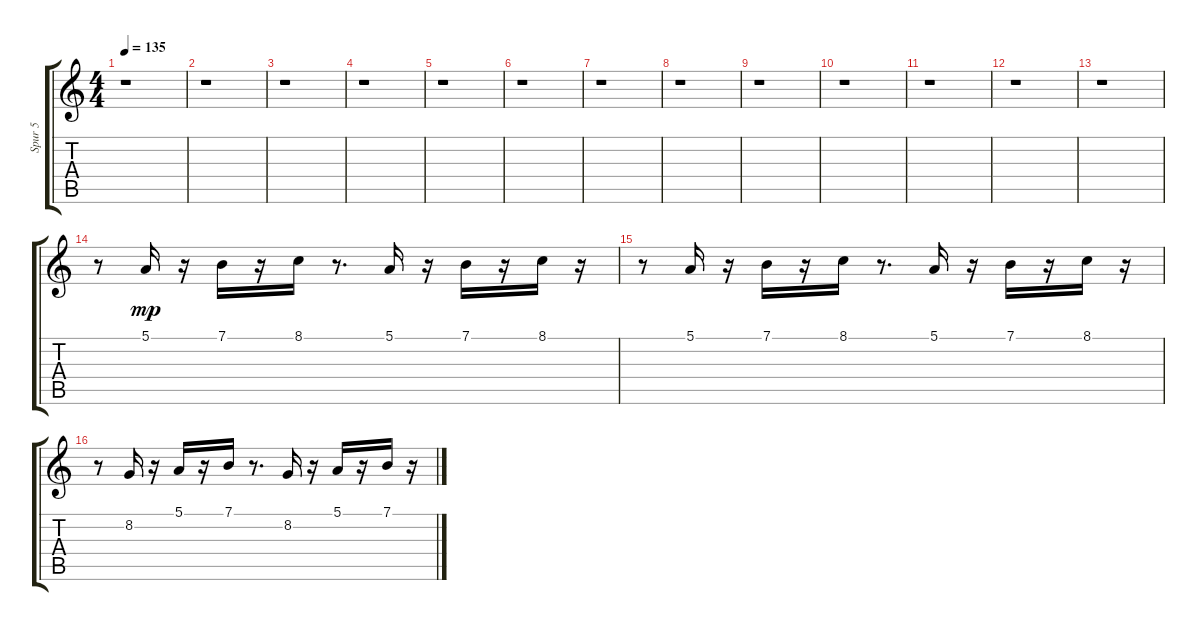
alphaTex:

\track ("Spur 5" "Spur 5") {instrument lead8bassandlead}
\staff {score tabs}
\tuning (E4 B3 G3 D3 A2 E2) {hide}
\ts (4 4)
\tempo 135
\clef g2
\ks c
r.1{dy mp} |
r.1 |
r.1 |
r.1 |
r.1 |
r.1 |
r.1 |
r.1 |
r.1 |
r.1 |
r.1 |
r.1 |
r.1 |
r.8 5.1.16 r.16 7.1.16 r.16 8.1.16 r.8{d} 5.1.16 r.16 7.1.16 r.16 8.1.16 r.16 |
r.8 5.1.16 r.16 7.1.16 r.16 8.1.16 r.8{d} 5.1.16 r.16 7.1.16 r.16 8.1.16 r.16 |
r.8 8.2.16 r.16 5.1.16 r.16 7.1.16 r.8{d} 8.2.16 r.16 5.1.16 r.16 7.1.16 r.16
